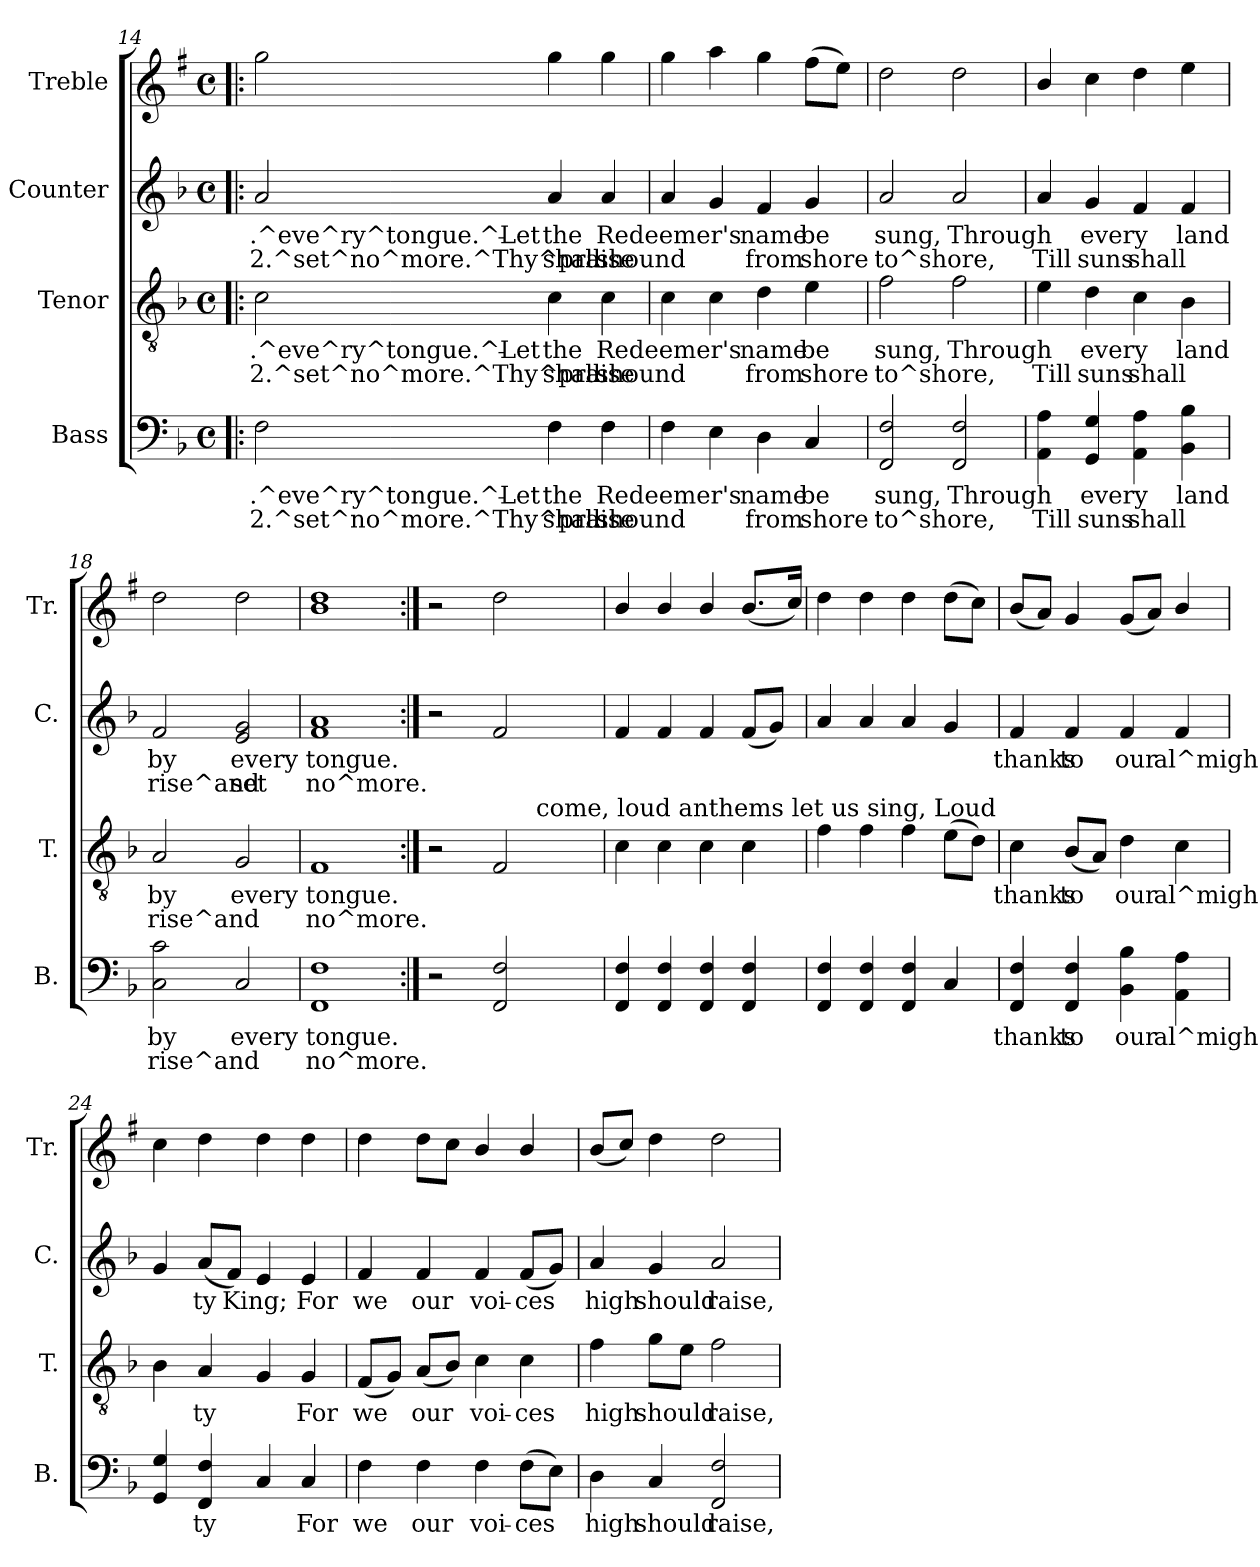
**kern	**text	**text	**kern	**text	**text	**kern	**text	**text	**kern
*part4	*part4	*part4	*part3	*part3	*part3	*part2	*part2	*part2	*part1
*staff4	*staff4	*staff4	*staff3	*staff3	*staff3	*staff2	*staff2	*staff2	*staff1
*I"Bass	*	*	*I"Tenor	*	*	*I"Counter	*	*	*I"Treble
*I'B.	*	*	*I'T.	*	*	*I'C.	*	*	*I'Tr.
*clefF4	*	*	*clefGv2	*	*	*clefG2	*	*	*clefG2
*	*	*	*	*	*	*	*	*	*ITrd1c2
*k[b-]	*	*	*k[b-]	*	*	*k[b-]	*	*	*k[b-]
*F:	*	*	*F:	*	*	*F:	*	*	*F:
*M4/4	*	*	*M4/4	*	*	*M4/4	*	*	*M4/4
*met(c)	*	*	*met(c)	*	*	*met(c)	*	*	*met(c)
=14!|:	=14!|:	=14!|:	=14!|:	=14!|:	=14!|:	=14!|:	=14!|:	=14!|:	=14!|:
!	!LO:LY:a:rj	!LO:LY:a:rj	!	!LO:LY:a:rj	!LO:LY:b:rj	!	!LO:LY:b:rj	!LO:LY:b:rj	!
2F\	.^eve^ry^tongue.^Let-	-2.^set^no^more.^Thy^praise	2c\	.^eve^ry^tongue.^Let-	-2.^set^no^more.^Thy^praise	2a/	.^eve^ry^tongue.^Let-	-2.^set^no^more.^Thy^praise	2ff\
!	!LO:LY:a:rj	!LO:LY:a:rj	!	!LO:LY:a:rj	!LO:LY:b:rj	!	!LO:LY:b:rj	!LO:LY:b:rj	!
4F\	the	shall	4c\	the	shall	4a/	the	shall	4ff\
!	!LO:LY:a:rj	!LO:LY:a:rj	!	!LO:LY:a:rj	!LO:LY:b:rj	!	!LO:LY:b:rj	!LO:LY:b:rj	!
4F\	Redeemer's	shound	4c\	Redeemer's	shound	4a/	Redeemer's	shound	4ff\
=15	=15	=15	=15	=15	=15	=15	=15	=15	=15
!	!LO:LY:a:rj	!LO:LY:a:rj	!	!LO:LY:a:rj	!LO:LY:b:rj	!	!LO:LY:b:rj	!LO:LY:b:rj	!
4F\	.	.	4c\	.	.	4a/	.	.	4ff>\
!	!LO:LY:a:rj	!LO:LY:a:rj	!	!LO:LY:a:rj	!LO:LY:b:rj	!	!LO:LY:b:rj	!LO:LY:b:rj	!
4E\	.	.	4c\	.	.	4g/	.	.	4gg\
!	!LO:LY:a:rj	!LO:LY:a:rj	!	!LO:LY:a:rj	!LO:LY:b:rj	!	!LO:LY:b:rj	!LO:LY:b:rj	!
4D\	name	from	4d\	name	from	4f/	name	from	4ff\
!	!LO:LY:a:rj	!LO:LY:a:rj	!	!LO:LY:a:rj	!LO:LY:b:rj	!	!LO:LY:b:rj	!LO:LY:b:rj	!
4C/	be	shore	4e\	be	shore	4g/	be	shore	(>8ee\L
.	.	.	.	.	.	.	.	.	8dd\J)
=16	=16	=16	=16	=16	=16	=16	=16	=16	=16
!	!LO:LY:a:rj	!LO:LY:a:rj	!	!LO:LY:a:rj	!LO:LY:b:rj	!	!LO:LY:b:rj	!LO:LY:b:rj	!
2F/ 2FF/	sung,	to^shore,	2f\	sung,	to^shore,	2a/	sung,	to^shore,	2cc\
!	!LO:LY:a:rj	!LO:LY:a:rj	!	!LO:LY:a:rj	!LO:LY:b:rj	!	!LO:LY:b:rj	!LO:LY:b:rj	!
2F/ 2FF/	Through	.	2f\	Through	.	2a/	Through	.	2cc\
=17	=17	=17	=17	=17	=17	=17	=17	=17	=17
!	!LO:LY:a:rj	!LO:LY:a:rj	!	!LO:LY:a:rj	!LO:LY:b:rj	!	!LO:LY:b:rj	!LO:LY:b:rj	!
4A\ 4AA\	.	Till	4e\	.	Till	4a/	.	Till	4a/
!	!LO:LY:a:rj	!LO:LY:a:rj	!	!LO:LY:a:rj	!LO:LY:b:rj	!	!LO:LY:b:rj	!LO:LY:b:rj	!
4G/ 4GG/	every	suns	4d\	every	suns	4g/	every	suns	4b-\
!	!LO:LY:a:rj	!LO:LY:a:rj	!	!LO:LY:a:rj	!LO:LY:b:rj	!	!LO:LY:b:rj	!LO:LY:b:rj	!
4A\ 4AA\	.	shall	4c\	.	shall	4f/	.	shall	4cc\
!	!LO:LY:a:rj	!LO:LY:a:rj	!	!LO:LY:a:rj	!LO:LY:b:rj	!	!LO:LY:b:rj	!LO:LY:b:rj	!
4B-\ 4BB-\	land	.	4B-\	land	.	4f/	land	.	4dd\
=18	=18	=18	=18	=18	=18	=18	=18	=18	=18
!	!LO:LY:a:rj	!LO:LY:a:rj	!	!LO:LY:a:rj	!LO:LY:b:rj	!	!LO:LY:b:rj	!LO:LY:b:rj	!
2c\ 2C\	by	rise^and	2A/	by	rise^and	2f/	by	rise^and	2cc\
!	!LO:LY:a:rj	!LO:LY:a:rj	!	!LO:LY:a:rj	!LO:LY:b:rj	!	!LO:LY:b:rj	!LO:LY:b:rj	!
2C/	every	.	2G/	every	.	2e/ 2g/	every	set	2cc\
=19	=19	=19	=19	=19	=19	=19	=19	=19	=19
!	!LO:LY:a:rj	!LO:LY:a:rj	!	!LO:LY:a:rj	!LO:LY:b:rj	!	!LO:LY:b:rj	!LO:LY:b:rj	!
1F 1FF	tongue.	no^more.	1F	tongue.	no^more.	1a 1f	tongue.	no^more.	1cc 1a
=20:|!	=20:|!	=20:|!	=20:|!	=20:|!	=20:|!	=20:|!	=20:|!	=20:|!	=20:|!
*	*	*	*^	*	*	*	*	*	*
2r	.	.	2r	2ryy	.	.	2r	.	.	2r
!	!LO:LY:a:rj	!	!	!	!LO:LY:a:rj	!	!	!LO:LY:b:rj	!	!
2F/ 2FF/	.	.	2F/	8ryy	.	.	2f</	.	.	2cc\
.	.	.	.	32.ryy	.	.	.	.	.	.
!	!	!	!	!LO:TX:a:t=come, loud anthems let us sing, Loud	!	!	!	!	!	!
.	.	.	.	4ryy	.	.	.	.	.	.
.	.	.	.	16ryy	.	.	.	.	.	.
.	.	.	.	64ryy	.	.	.	.	.	.
=21	=21	=21	=21	=21	=21	=21	=21	=21	=21	=21
!	!LO:LY:a:rj	!	!	!	!LO:LY:a:rj	!	!	!LO:LY:b:rj	!	!
*	*	*	*v	*v	*	*	*	*	*	*
4F/ 4FF/	.	.	4c\	.	.	4f/	.	.	4a/
!	!LO:LY:a:rj	!	!	!LO:LY:a:rj	!	!	!LO:LY:b:rj	!	!
4F/ 4FF/	.	.	4c\	.	.	4f/	.	.	4a/
!	!LO:LY:a:rj	!	!	!LO:LY:a:rj	!	!	!LO:LY:b:rj	!	!
4F/ 4FF/	.	.	4c\	.	.	4f/	.	.	4a/
!	!LO:LY:a:rj	!	!	!LO:LY:a:rj	!	!	!LO:LY:b:rj	!	!
4F/ 4FF/	.	.	4c\	.	.	(<8f/L	.	.	(<8.a/L
!	!	!	!	!	!	!	!LO:LY:b:rj	!	!
.	.	.	.	.	.	8g/J)	.	.	.
.	.	.	.	.	.	.	.	.	16b-/J)
=22	=22	=22	=22	=22	=22	=22	=22	=22	=22
!	!LO:LY:a:rj	!	!	!LO:LY:a:rj	!	!	!LO:LY:b:rj	!	!
4F/ 4FF/	.	.	4f\	.	.	4a/	.	.	4cc\
!	!LO:LY:a:rj	!	!	!LO:LY:a:rj	!	!	!LO:LY:b:rj	!	!
4F/ 4FF/	.	.	4f\	.	.	4a/	.	.	4cc\
!	!LO:LY:a:rj	!	!	!LO:LY:a:rj	!	!	!LO:LY:b:rj	!	!
4F/ 4FF/	.	.	4f\	.	.	4a/	.	.	4cc\
!	!LO:LY:a:rj	!	!	!LO:LY:a:rj	!	!	!LO:LY:b:rj	!	!
4C/	.	.	(>8e\L	.	.	4g/	.	.	(>8cc\L
!	!	!	!	!LO:LY:a:rj	!	!	!	!	!
.	.	.	8d\J)	.	.	.	.	.	8b-\J)
!!LO:PB:g=z
=23	=23	=23	=23	=23	=23	=23	=23	=23	=23
!	!LO:LY:a:rj	!	!	!LO:LY:a:rj	!	!	!LO:LY:b:rj	!	!
4F/ 4FF/	thanks	.	4c\	thanks	.	4f/	thanks	.	(<8a/L
.	.	.	.	.	.	.	.	.	8g/J)
!	!LO:LY:a:rj	!	!	!LO:LY:a:rj	!	!	!LO:LY:b:rj	!	!
4F/ 4FF/	to	.	(<8B-/L	to	.	4f/	to	.	4f/
!	!	!	!	!LO:LY:a:rj	!	!	!	!	!
.	.	.	8A/J)	.	.	.	.	.	.
!	!LO:LY:a:rj	!	!	!LO:LY:a:rj	!	!	!LO:LY:b:rj	!	!
4B-\ 4BB-\	our	.	4d\	our	.	4f/	our	.	(<8f/L
.	.	.	.	.	.	.	.	.	8g/J)
!	!LO:LY:a:rj	!	!	!LO:LY:a:rj	!	!	!LO:LY:b:rj	!	!
4A\ 4AA\	al^migh-	.	4c\	al^migh-	.	4f/	al^migh-	.	4a/
=24	=24	=24	=24	=24	=24	=24	=24	=24	=24
!	!LO:LY:a:rj	!	!	!LO:LY:a:rj	!	!	!LO:LY:b:rj	!	!
4G/ 4GG/	--	.	4B-\	--	.	4g/	--	.	4b-\
!	!LO:LY:a:rj	!	!	!LO:LY:a:rj	!	!	!LO:LY:b:rj	!	!
4F/ 4FF/	-ty	.	4A/	-ty	.	(<8a/L	-ty	.	4cc\
!	!	!	!	!	!	!	!LO:LY:b:rj	!	!
.	.	.	.	.	.	8f/J)	King;	.	.
!	!LO:LY:a:rj	!	!	!LO:LY:a:rj	!	!	!LO:LY:b:rj	!	!
4C/	.	.	4G/	.	.	4e/	.	.	4cc\
!	!LO:LY:a:rj	!	!	!LO:LY:a:rj	!	!	!LO:LY:b:rj	!	!
4C/	For	.	4G/	For	.	4e/	For	.	4cc\
=25	=25	=25	=25	=25	=25	=25	=25	=25	=25
!	!LO:LY:a:rj	!	!	!LO:LY:a:rj	!	!	!LO:LY:b:rj	!	!
4F\	we	.	(<8F/L	we	.	4f/	we	.	4cc\
!	!	!	!	!LO:LY:a:rj	!	!	!	!	!
.	.	.	8G/J)	.	.	.	.	.	.
!	!LO:LY:a:rj	!	!	!LO:LY:a:rj	!	!	!LO:LY:b:rj	!	!
4F\	our	.	(<8A/L	our	.	4f/	our	.	8cc\L
!	!	!	!	!LO:LY:a:rj	!	!	!	!	!
.	.	.	8B-/J)	.	.	.	.	.	8b-\J
!	!LO:LY:a:rj	!	!	!LO:LY:a:rj	!	!	!LO:LY:b:rj	!	!
4F\	voi-	.	4c\	voi-	.	4f/	voi-	.	4a/
!	!LO:LY:a:rj	!	!	!LO:LY:a:rj	!	!	!LO:LY:b:rj	!	!
(>8F\L	-ces	.	4c\	-ces	.	(<8f/L	-ces	.	4a/
!	!LO:LY:a:rj	!	!	!	!	!	!LO:LY:b:rj	!	!
8E\J)	.	.	.	.	.	8g/J)	.	.	.
=26	=26	=26	=26	=26	=26	=26	=26	=26	=26
!	!LO:LY:a:rj	!	!	!LO:LY:a:rj	!	!	!LO:LY:b:rj	!	!
4D\	high	.	4f\	high	.	4a/	high	.	(<8a/L
.	.	.	.	.	.	.	.	.	8b-/J)
!	!LO:LY:a:rj	!	!	!LO:LY:a:rj	!	!	!LO:LY:b:rj	!	!
4C/	should	.	8g\L	should	.	4g/	should	.	4cc\
!	!	!	!	!LO:LY:a:rj	!	!	!	!	!
.	.	.	8e\J	.	.	.	.	.	.
!	!LO:LY:a:rj	!	!	!LO:LY:a:rj	!	!	!LO:LY:b:rj	!	!
2F/ 2FF/	raise,	.	2f\	raise,	.	2a/	raise,	.	2cc\
=	=	=	=	=	=	=	=	=	=
*-	*-	*-	*-	*-	*-	*-	*-	*-	*-
